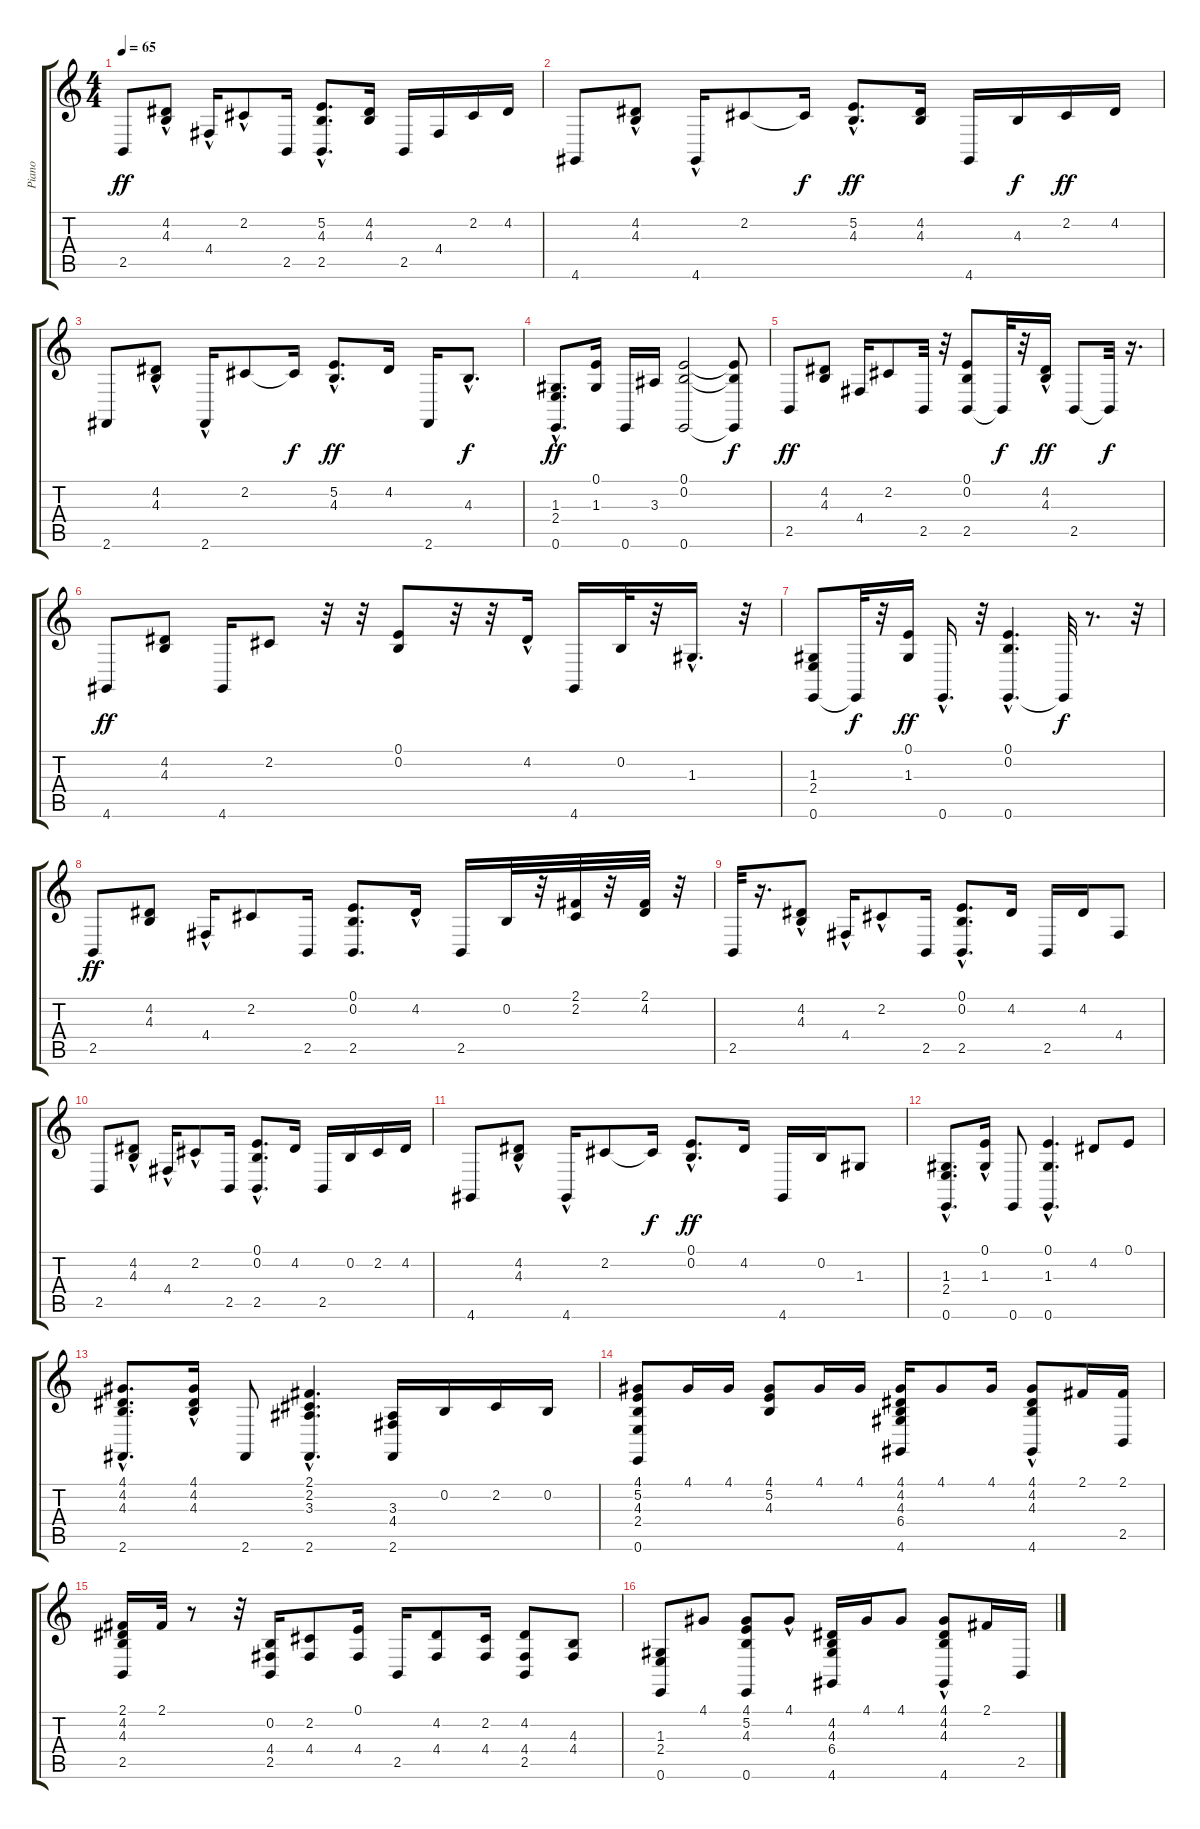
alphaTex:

\track ("Piano" "Piano") {instrument acousticgrandpiano}
\staff {score tabs}
\tuning (E4 B3 G3 D3 A2 E2) {hide}
\ts (4 4)
\tempo 65
\clef g2
\ks c
2.5.8{dy ff instrument acousticgrandpiano} (4.2{hac} 4.3{hac}).8 4.4{hac}.16 2.2{hac}.8 2.5.16 (5.2{hac} 4.3{hac} 2.5).8{d} (4.2 4.3).16 2.5.16 4.4.16 2.2.16 4.2.16 |
4.6.8 (4.2{hac} 4.3{hac}).8 4.6{hac}.16 2.2.8 2.2{t}.16{dy f} (5.2{hac} 4.3{hac}).8{d dy ff} (4.2 4.3).16 4.6.16 4.3.16{dy f} 2.2.16{dy ff} 4.2.16 |
2.6.8 (4.2{hac} 4.3{hac}).8 2.6{hac}.16 2.2.8 2.2{t}.16{dy f} (5.2{hac} 4.3{hac}).8{d dy ff} 4.2.16 2.6.16 4.3{hac}.8{d dy f} |
(1.3{hac} 2.4{hac} 0.6).8{d dy ff} (0.1 1.3).16 0.6.16 3.3.16 (0.1 0.2 0.6).2 (0.1{t} 0.2{t} 0.6{t}).8{dy f} |
2.5.8{dy ff} (4.2 4.3).8 4.4.16 2.2.8 2.5.32 r.32 (0.1 0.2 2.5).8 2.5{t}.32{dy f} r.32 (4.2{hac} 4.3{hac}).16{dy ff} 2.5.8 2.5{t}.32{dy f} r.16{d} |
4.6.8{dy ff} (4.2 4.3).8 4.6.16 2.2.8 r.32 r.32 (0.1 0.2).8 r.32 r.32 4.2{hac}.16 4.6.16 0.2.32 r.32 1.3{hac}.16{d} r.32 |
(1.3 2.4 0.6).8 0.6{t}.32{dy f} r.32 (0.1 1.3).16{dy ff} 0.6{hac}.16{d} r.32 (0.1{hac} 0.2{hac} 0.6{hac}).4{d} 0.6{t}.32{dy f} r.8{d} r.32 |
2.5.8{dy ff} (4.2 4.3).8 4.4{hac}.16 2.2.8 2.5.16 (0.1 0.2 2.5).8{d} 4.2{hac}.16 2.5.16 0.2.32 r.32 (2.1 2.2).32 r.32 (2.1 4.2).32 r.32 |
2.5.32 r.16{d} (4.2{hac} 4.3{hac}).8 4.4{hac}.16 2.2{hac}.8 2.5.16 (0.1{hac} 0.2{hac} 2.5).8{d} 4.2.16 2.5.16 4.2.16 4.4.8 |
2.5.8 (4.2{hac} 4.3{hac}).8 4.4{hac}.16 2.2{hac}.8 2.5.16 (0.1{hac} 0.2{hac} 2.5).8{d} 4.2.16 2.5.16 0.2.16 2.2.16 4.2.16 |
4.6.8 (4.2{hac} 4.3{hac}).8 4.6{hac}.16 2.2.8 2.2{t}.16{dy f} (0.1{hac} 0.2{hac}).8{d dy ff} 4.2.16 4.6.16 0.2.16 1.3.8 |
(1.3{hac} 2.4{hac} 0.6).8{d} (0.1{hac} 1.3{hac}).16 0.6.8 (0.1{hac} 1.3{hac} 0.6).4{d} 4.2.8 0.1.8 |
(4.1{hac} 4.2{hac} 4.3{hac} 2.6).8{d} (4.1{hac} 4.2{hac} 4.3{hac}).16 2.6.8 (2.1{hac} 2.2{hac} 3.3{hac} 2.6{hac}).4{d} (3.3 4.4 2.6).16 0.2.16 2.2.16 0.2.16 |
(4.1 5.2 4.3 2.4 0.6).8 4.1.16 4.1.16 (4.1 5.2 4.3).8 4.1.16 4.1.16 (4.1 4.2 4.3 6.4 4.6).16 4.1.8 4.1.16 (4.1 4.2 4.3 4.6{hac}).8 2.1.16 (2.1 2.5).16 |
(2.1 4.2 4.3 2.5).16 2.1.32 r.8 r.32 (0.2 4.4 2.5).16 (2.2 4.4).8 (0.1 4.4).16 2.5.16 (4.2 4.4).8 (2.2 4.4).16 (4.2 4.4 2.5).8 (4.3 4.4).8 |
(1.3 2.4 0.6).8 4.1.8 (4.1 5.2 4.3 0.6).8 4.1{hac}.8 (4.2 4.3 6.4 4.6).16 4.1.16 4.1.8 (4.1 4.2 4.3 4.6{hac}).8 2.1.16 2.5.16
